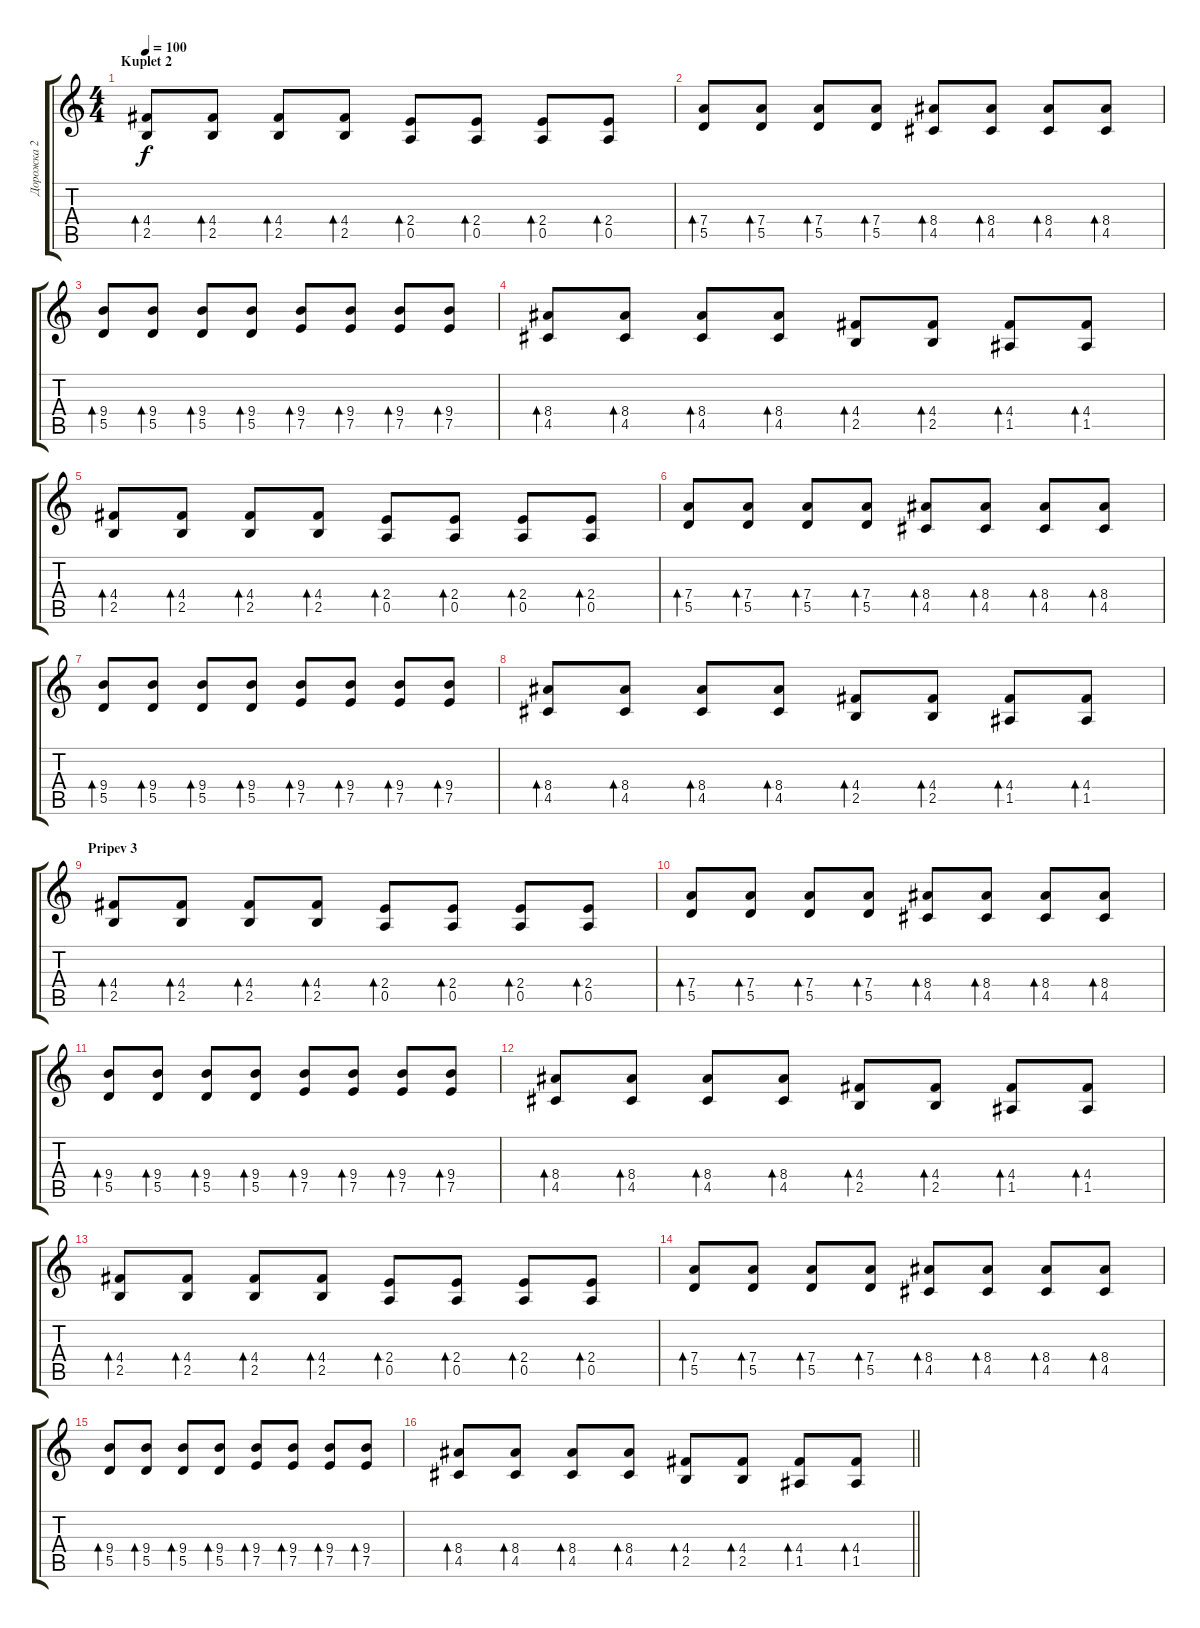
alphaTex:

\track ("Дорожка 2" "Дорожка 2") {instrument acousticguitarsteel}
\staff {score tabs}
\tuning (E4 B3 G3 D3 A2 E2) {hide}
\ts (4 4)
\section ("" "Kuplet 2")
\tempo 100
\clef g2
\ks c
(4.4 2.5).8{bd 60 dy f} (4.4 2.5).8{bd 60} (4.4 2.5).8{bd 60} (4.4 2.5).8{bd 60} (2.4 0.5).8{bd 60} (2.4 0.5).8{bd 60} (2.4 0.5).8{bd 60} (2.4 0.5).8{bd 60} |
(7.4 5.5).8{bd 60} (7.4 5.5).8{bd 60} (7.4 5.5).8{bd 60} (7.4 5.5).8{bd 60} (8.4 4.5).8{bd 60} (8.4 4.5).8{bd 60} (8.4 4.5).8{bd 60} (8.4 4.5).8{bd 60} |
(9.4 5.5).8{bd 60} (9.4 5.5).8{bd 60} (9.4 5.5).8{bd 60} (9.4 5.5).8{bd 60} (9.4 7.5).8{bd 60} (9.4 7.5).8{bd 60} (9.4 7.5).8{bd 60} (9.4 7.5).8{bd 60} |
(8.4 4.5).8{bd 60} (8.4 4.5).8{bd 60} (8.4 4.5).8{bd 60} (8.4 4.5).8{bd 60} (4.4 2.5).8{bd 60} (4.4 2.5).8{bd 60} (4.4 1.5).8{bd 60} (4.4 1.5).8{bd 60} |
(4.4 2.5).8{bd 60} (4.4 2.5).8{bd 60} (4.4 2.5).8{bd 60} (4.4 2.5).8{bd 60} (2.4 0.5).8{bd 60} (2.4 0.5).8{bd 60} (2.4 0.5).8{bd 60} (2.4 0.5).8{bd 60} |
(7.4 5.5).8{bd 60} (7.4 5.5).8{bd 60} (7.4 5.5).8{bd 60} (7.4 5.5).8{bd 60} (8.4 4.5).8{bd 60} (8.4 4.5).8{bd 60} (8.4 4.5).8{bd 60} (8.4 4.5).8{bd 60} |
(9.4 5.5).8{bd 60} (9.4 5.5).8{bd 60} (9.4 5.5).8{bd 60} (9.4 5.5).8{bd 60} (9.4 7.5).8{bd 60} (9.4 7.5).8{bd 60} (9.4 7.5).8{bd 60} (9.4 7.5).8{bd 60} |
(8.4 4.5).8{bd 60} (8.4 4.5).8{bd 60} (8.4 4.5).8{bd 60} (8.4 4.5).8{bd 60} (4.4 2.5).8{bd 60} (4.4 2.5).8{bd 60} (4.4 1.5).8{bd 60} (4.4 1.5).8{bd 60} |
\section ("" "Pripev 3")
(4.4 2.5).8{bd 60} (4.4 2.5).8{bd 60} (4.4 2.5).8{bd 60} (4.4 2.5).8{bd 60} (2.4 0.5).8{bd 60} (2.4 0.5).8{bd 60} (2.4 0.5).8{bd 60} (2.4 0.5).8{bd 60} |
(7.4 5.5).8{bd 60} (7.4 5.5).8{bd 60} (7.4 5.5).8{bd 60} (7.4 5.5).8{bd 60} (8.4 4.5).8{bd 60} (8.4 4.5).8{bd 60} (8.4 4.5).8{bd 60} (8.4 4.5).8{bd 60} |
(9.4 5.5).8{bd 60} (9.4 5.5).8{bd 60} (9.4 5.5).8{bd 60} (9.4 5.5).8{bd 60} (9.4 7.5).8{bd 60} (9.4 7.5).8{bd 60} (9.4 7.5).8{bd 60} (9.4 7.5).8{bd 60} |
(8.4 4.5).8{bd 60} (8.4 4.5).8{bd 60} (8.4 4.5).8{bd 60} (8.4 4.5).8{bd 60} (4.4 2.5).8{bd 60} (4.4 2.5).8{bd 60} (4.4 1.5).8{bd 60} (4.4 1.5).8{bd 60} |
(4.4 2.5).8{bd 60} (4.4 2.5).8{bd 60} (4.4 2.5).8{bd 60} (4.4 2.5).8{bd 60} (2.4 0.5).8{bd 60} (2.4 0.5).8{bd 60} (2.4 0.5).8{bd 60} (2.4 0.5).8{bd 60} |
(7.4 5.5).8{bd 60} (7.4 5.5).8{bd 60} (7.4 5.5).8{bd 60} (7.4 5.5).8{bd 60} (8.4 4.5).8{bd 60} (8.4 4.5).8{bd 60} (8.4 4.5).8{bd 60} (8.4 4.5).8{bd 60} |
(9.4 5.5).8{bd 60} (9.4 5.5).8{bd 60} (9.4 5.5).8{bd 60} (9.4 5.5).8{bd 60} (9.4 7.5).8{bd 60} (9.4 7.5).8{bd 60} (9.4 7.5).8{bd 60} (9.4 7.5).8{bd 60} |
\barLineRight lightlight
(8.4 4.5).8{bd 60} (8.4 4.5).8{bd 60} (8.4 4.5).8{bd 60} (8.4 4.5).8{bd 60} (4.4 2.5).8{bd 60} (4.4 2.5).8{bd 60} (4.4 1.5).8{bd 60} (4.4 1.5).8{bd 60}
